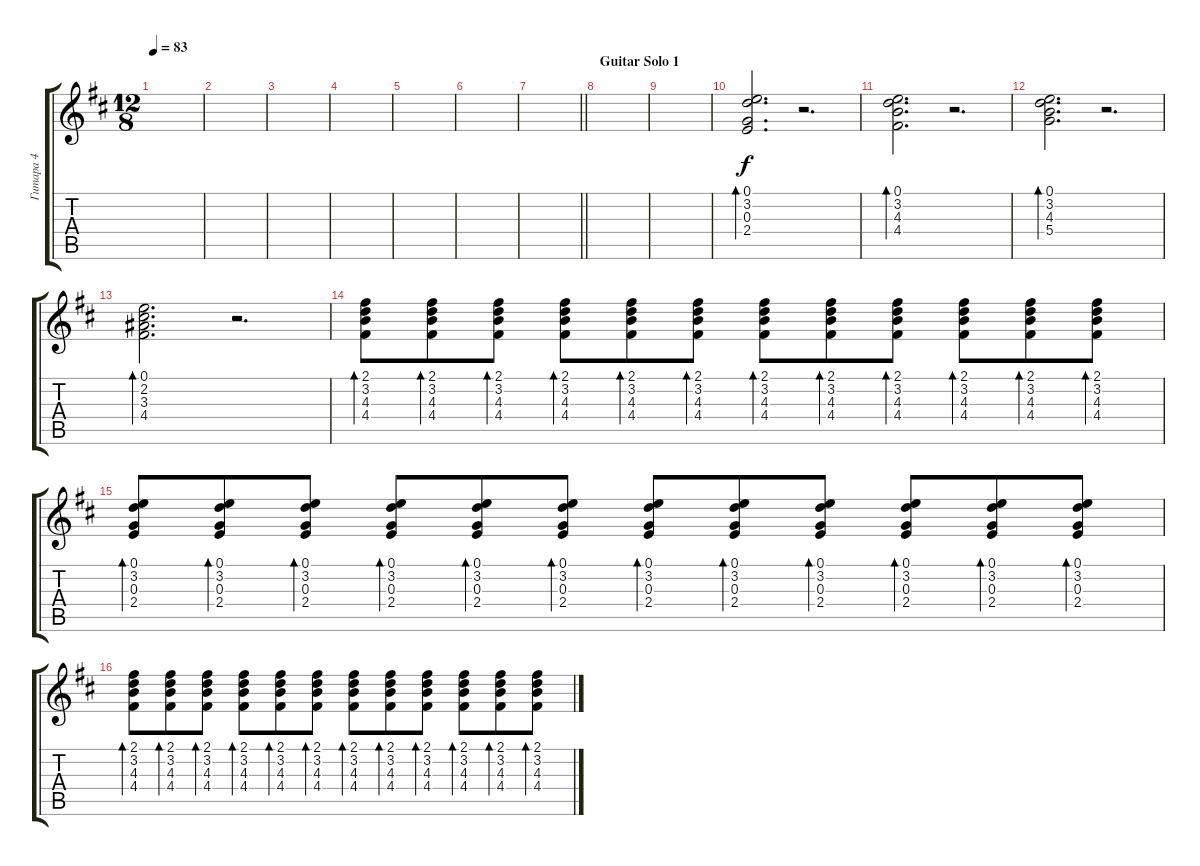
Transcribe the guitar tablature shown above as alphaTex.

\track ("Гитара 4" "Гитара 4") {instrument acousticguitarsteel}
\staff {score tabs}
\tuning (E4 B3 G3 D3 A2 E2) {hide}
\ts (12 8)
\tempo 83
\clef g2
\ks bminor
|
|
|
|
|
|
\barLineRight lightlight
|
\section ("" "Guitar Solo 1")
|
|
(0.1 3.2 0.3 2.4).2{d bd 240} r.2{d} |
(0.1 3.2 4.3 4.4).2{d bd 240} r.2{d} |
(0.1 3.2 4.3 5.4).2{d bd 240} r.2{d} |
(0.1 2.2 3.3 4.4).2{d bd 240} r.2{d} |
(2.1 3.2 4.3 4.4).8{bd 60} (2.1 3.2 4.3 4.4).8{bd 60} (2.1 3.2 4.3 4.4).8{bd 60} (2.1 3.2 4.3 4.4).8{bd 60} (2.1 3.2 4.3 4.4).8{bd 60} (2.1 3.2 4.3 4.4).8{bd 60} (2.1 3.2 4.3 4.4).8{bd 60} (2.1 3.2 4.3 4.4).8{bd 60} (2.1 3.2 4.3 4.4).8{bd 60} (2.1 3.2 4.3 4.4).8{bd 60} (2.1 3.2 4.3 4.4).8{bd 60} (2.1 3.2 4.3 4.4).8{bd 60} |
(0.1 3.2 0.3 2.4).8{bd 60} (0.1 3.2 0.3 2.4).8{bd 60} (0.1 3.2 0.3 2.4).8{bd 60} (0.1 3.2 0.3 2.4).8{bd 60} (0.1 3.2 0.3 2.4).8{bd 60} (0.1 3.2 0.3 2.4).8{bd 60} (0.1 3.2 0.3 2.4).8{bd 60} (0.1 3.2 0.3 2.4).8{bd 60} (0.1 3.2 0.3 2.4).8{bd 60} (0.1 3.2 0.3 2.4).8{bd 60} (0.1 3.2 0.3 2.4).8{bd 60} (0.1 3.2 0.3 2.4).8{bd 60} |
(2.1 3.2 4.3 4.4).8{bd 60} (2.1 3.2 4.3 4.4).8{bd 60} (2.1 3.2 4.3 4.4).8{bd 60} (2.1 3.2 4.3 4.4).8{bd 60} (2.1 3.2 4.3 4.4).8{bd 60} (2.1 3.2 4.3 4.4).8{bd 60} (2.1 3.2 4.3 4.4).8{bd 60} (2.1 3.2 4.3 4.4).8{bd 60} (2.1 3.2 4.3 4.4).8{bd 60} (2.1 3.2 4.3 4.4).8{bd 60} (2.1 3.2 4.3 4.4).8{bd 60} (2.1 3.2 4.3 4.4).8{bd 60}
